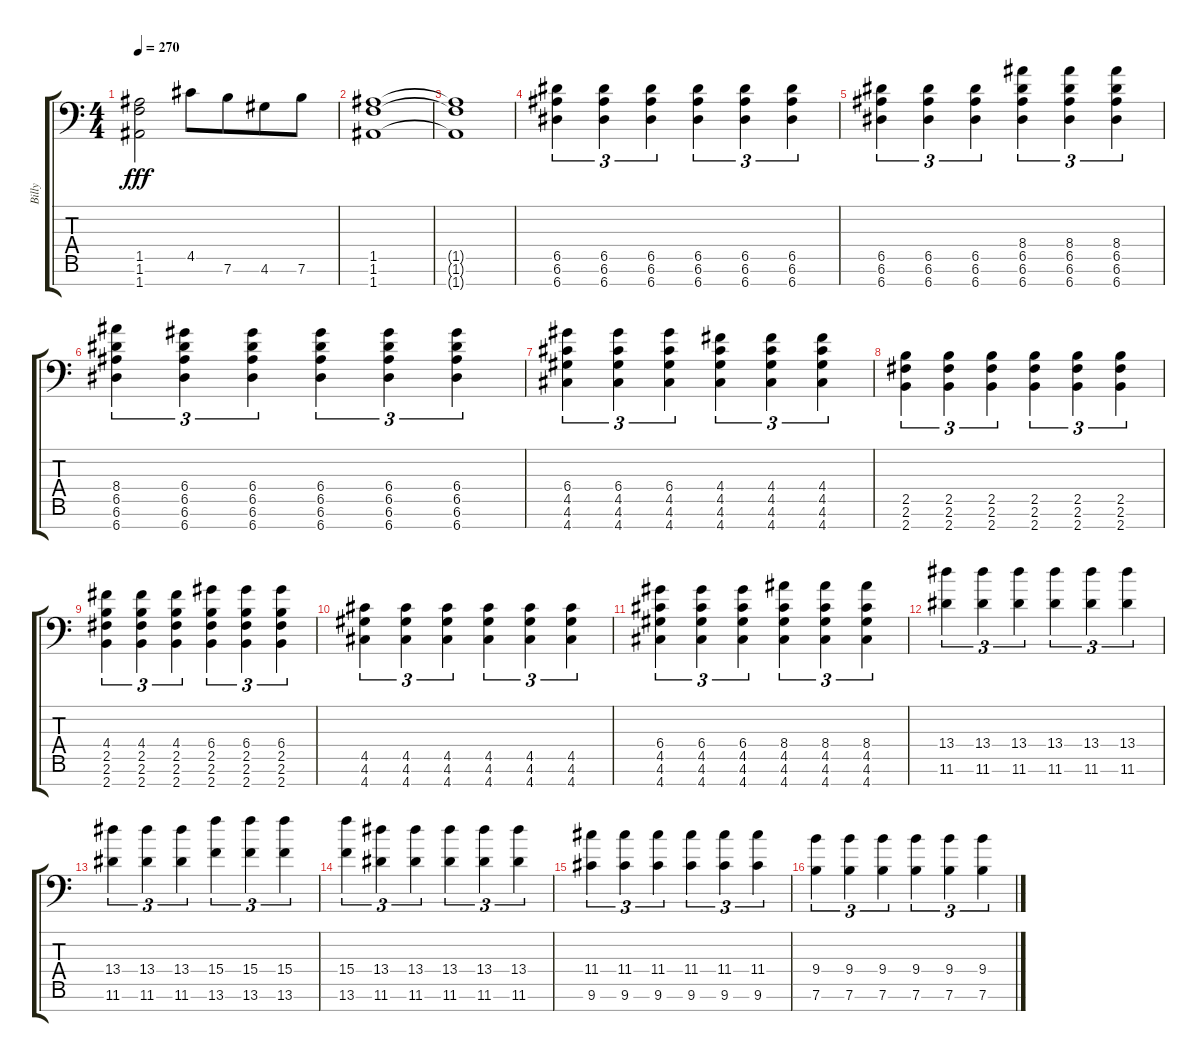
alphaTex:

\track ("Billy" "Billy") {instrument distortionguitar}
\staff {score tabs}
\tuning (E4 B3 G3 D3 A2 E2 A1) {hide}
\ts (4 4)
\tempo 270
\clef f4
\ks c
(1.5{t} 1.6{t} 1.7{t}).2{dy fff} 4.5.8 7.6.8{beam merge} 4.6.8{beam merge} 7.6.8 |
(1.5 1.6 1.7).1 |
(1.5{t} 1.6{t} 1.7{t}).1 |
(6.5 6.6 6.7).4{tu (3 2)} (6.5 6.6 6.7).4{tu (3 2) beam merge} (6.5 6.6 6.7).4{tu (3 2)} (6.5 6.6 6.7).4{tu (3 2)} (6.5 6.6 6.7).4{tu (3 2) beam merge} (6.5 6.6 6.7).4{tu (3 2)} |
(6.5 6.6 6.7).4{tu (3 2)} (6.5 6.6 6.7).4{tu (3 2) beam merge} (6.5 6.6 6.7).4{tu (3 2)} (8.4 6.5 6.6 6.7).4{tu (3 2)} (8.4 6.5 6.6 6.7).4{tu (3 2) beam merge} (8.4 6.5 6.6 6.7).4{tu (3 2)} |
(8.4 6.5 6.6 6.7).4{tu (3 2)} (6.4 6.5 6.6 6.7).4{tu (3 2) beam merge} (6.4 6.5 6.6 6.7).4{tu (3 2)} (6.4 6.5 6.6 6.7).4{tu (3 2)} (6.4 6.5 6.6 6.7).4{tu (3 2) beam merge} (6.4 6.5 6.6 6.7).4{tu (3 2)} |
(6.4 4.5 4.6 4.7).4{tu (3 2) beam merge} (6.4 4.5 4.6 4.7).4{tu (3 2) beam merge} (6.4 4.5 4.6 4.7).4{tu (3 2) beam merge} (4.4 4.5 4.6 4.7).4{tu (3 2) beam merge} (4.4 4.5 4.6 4.7).4{tu (3 2) beam merge} (4.4 4.5 4.6 4.7).4{tu (3 2)} |
(2.5 2.6 2.7).4{tu (3 2)} (2.5 2.6 2.7).4{tu (3 2)} (2.5 2.6 2.7).4{tu (3 2)} (2.5 2.6 2.7).4{tu (3 2)} (2.5 2.6 2.7).4{tu (3 2)} (2.5 2.6 2.7).4{tu (3 2)} |
(4.4 2.5 2.6 2.7).4{tu (3 2)} (4.4 2.5 2.6 2.7).4{tu (3 2)} (4.4 2.5 2.6 2.7).4{tu (3 2)} (6.4 2.5 2.6 2.7).4{tu (3 2)} (6.4 2.5 2.6 2.7).4{tu (3 2)} (6.4 2.5 2.6 2.7).4{tu (3 2)} |
(4.5 4.6 4.7).4{tu (3 2) beam merge} (4.5 4.6 4.7).4{tu (3 2)} (4.5 4.6 4.7).4{tu (3 2) beam merge} (4.5 4.6 4.7).4{tu (3 2)} (4.5 4.6 4.7).4{tu (3 2)} (4.5 4.6 4.7).4{tu (3 2)} |
(6.4 4.5 4.6 4.7).4{tu (3 2) beam merge} (6.4 4.5 4.6 4.7).4{tu (3 2)} (6.4 4.5 4.6 4.7).4{tu (3 2) beam merge} (8.4 4.5 4.6 4.7).4{tu (3 2)} (8.4 4.5 4.6 4.7).4{tu (3 2)} (8.4 4.5 4.6 4.7).4{tu (3 2)} |
(13.4 11.6).4{tu (3 2) beam merge} (13.4 11.6).4{tu (3 2)} (13.4 11.6).4{tu (3 2) beam merge} (13.4 11.6).4{tu (3 2)} (13.4 11.6).4{tu (3 2) beam merge} (13.4 11.6).4{tu (3 2)} |
(13.4 11.6).4{tu (3 2) beam merge} (13.4 11.6).4{tu (3 2)} (13.4 11.6).4{tu (3 2) beam merge} (15.4 13.6).4{tu (3 2)} (15.4 13.6).4{tu (3 2) beam merge} (15.4 13.6).4{tu (3 2)} |
(15.4 13.6).4{tu (3 2) beam merge} (13.4 11.6).4{tu (3 2)} (13.4 11.6).4{tu (3 2) beam merge} (13.4 11.6).4{tu (3 2)} (13.4 11.6).4{tu (3 2) beam merge} (13.4 11.6).4{tu (3 2)} |
(11.4 9.6).4{tu (3 2) beam merge} (11.4 9.6).4{tu (3 2) beam merge} (11.4 9.6).4{tu (3 2) beam merge} (11.4 9.6).4{tu (3 2) beam merge} (11.4 9.6).4{tu (3 2) beam merge} (11.4 9.6).4{tu (3 2)} |
(9.4 7.6).4{tu (3 2)} (9.4 7.6).4{tu (3 2)} (9.4 7.6).4{tu (3 2)} (9.4 7.6).4{tu (3 2)} (9.4 7.6).4{tu (3 2)} (9.4 7.6).4{tu (3 2)}
